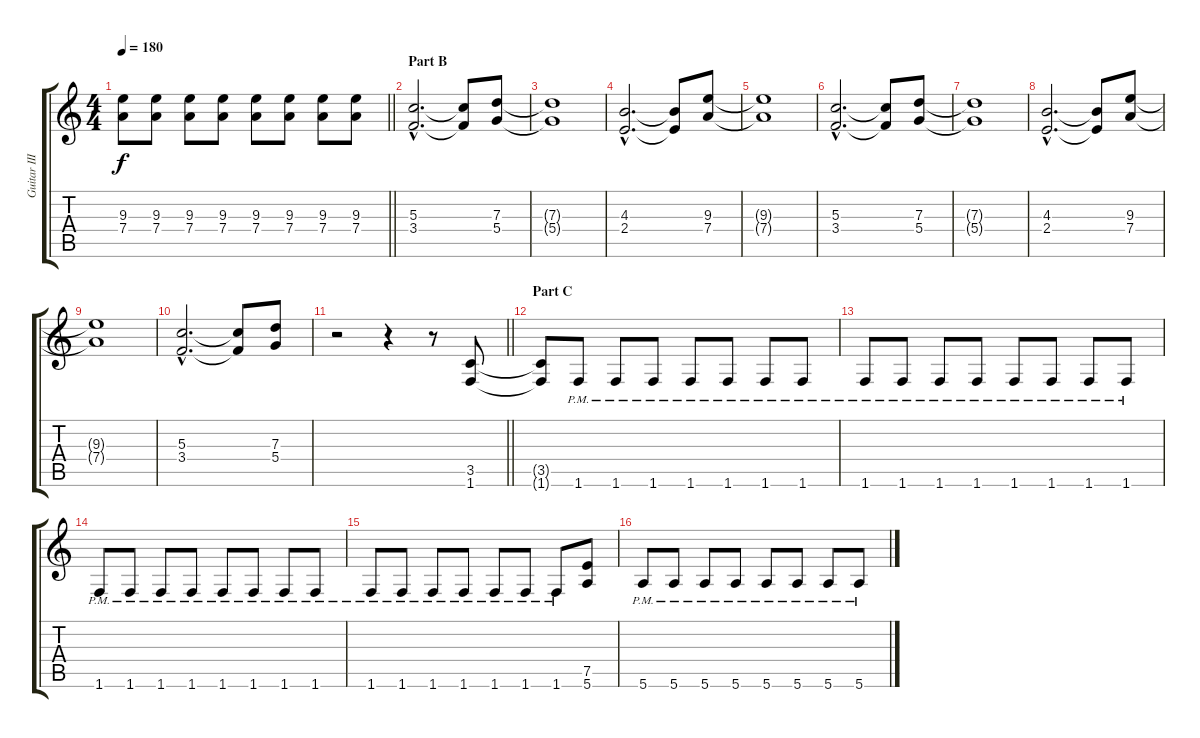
\track ("Guitar III (Kazuma)" "Guitar III") {instrument distortionguitar}
\staff {score tabs}
\tuning (E4 B3 G3 D3 A2 E2) {hide}
\ts (4 4)
\tempo 180
\clef g2
\barLineRight lightlight
\ks c
(9.3 7.4).8{dy f} (9.3 7.4).8 (9.3 7.4).8 (9.3 7.4).8 (9.3 7.4).8 (9.3 7.4).8 (9.3 7.4).8 (9.3 7.4).8 |
\section ("" "Part B")
(5.3{hac} 3.4{hac}).2{d} (5.3{t} 3.4{t}).8 (7.3 5.4).8 |
(7.3{t} 5.4{t}).1 |
(4.3{hac} 2.4{hac}).2{d} (4.3{t} 2.4{t}).8 (9.3 7.4).8 |
(9.3{t} 7.4{t}).1 |
(5.3{hac} 3.4{hac}).2{d} (5.3{t} 3.4{t}).8 (7.3 5.4).8 |
(7.3{t} 5.4{t}).1 |
(4.3{hac} 2.4{hac}).2{d} (4.3{t} 2.4{t}).8 (9.3 7.4).8 |
(9.3{t} 7.4{t}).1 |
(5.3{hac} 3.4{hac}).2{d} (5.3{t} 3.4{t}).8 (7.3 5.4).8 |
\barLineRight lightlight
r.2 r.4 r.8 (3.5 1.6).8 |
\section ("" "Part C")
(3.5{t} 1.6{t}).8 1.6{pm}.8 1.6{pm}.8 1.6{pm}.8 1.6{pm}.8 1.6{pm}.8 1.6{pm}.8 1.6{pm}.8 |
1.6{pm}.8 1.6{pm}.8 1.6{pm}.8 1.6{pm}.8 1.6{pm}.8 1.6{pm}.8 1.6{pm}.8 1.6{pm}.8 |
1.6{pm}.8 1.6{pm}.8 1.6{pm}.8 1.6{pm}.8 1.6{pm}.8 1.6{pm}.8 1.6{pm}.8 1.6{pm}.8 |
1.6{pm}.8 1.6{pm}.8 1.6{pm}.8 1.6{pm}.8 1.6{pm}.8 1.6{pm}.8 1.6{pm}.8 (7.5 5.6).8 |
5.6{pm}.8 5.6{pm}.8 5.6{pm}.8 5.6{pm}.8 5.6{pm}.8 5.6{pm}.8 5.6{pm}.8 5.6{pm}.8
